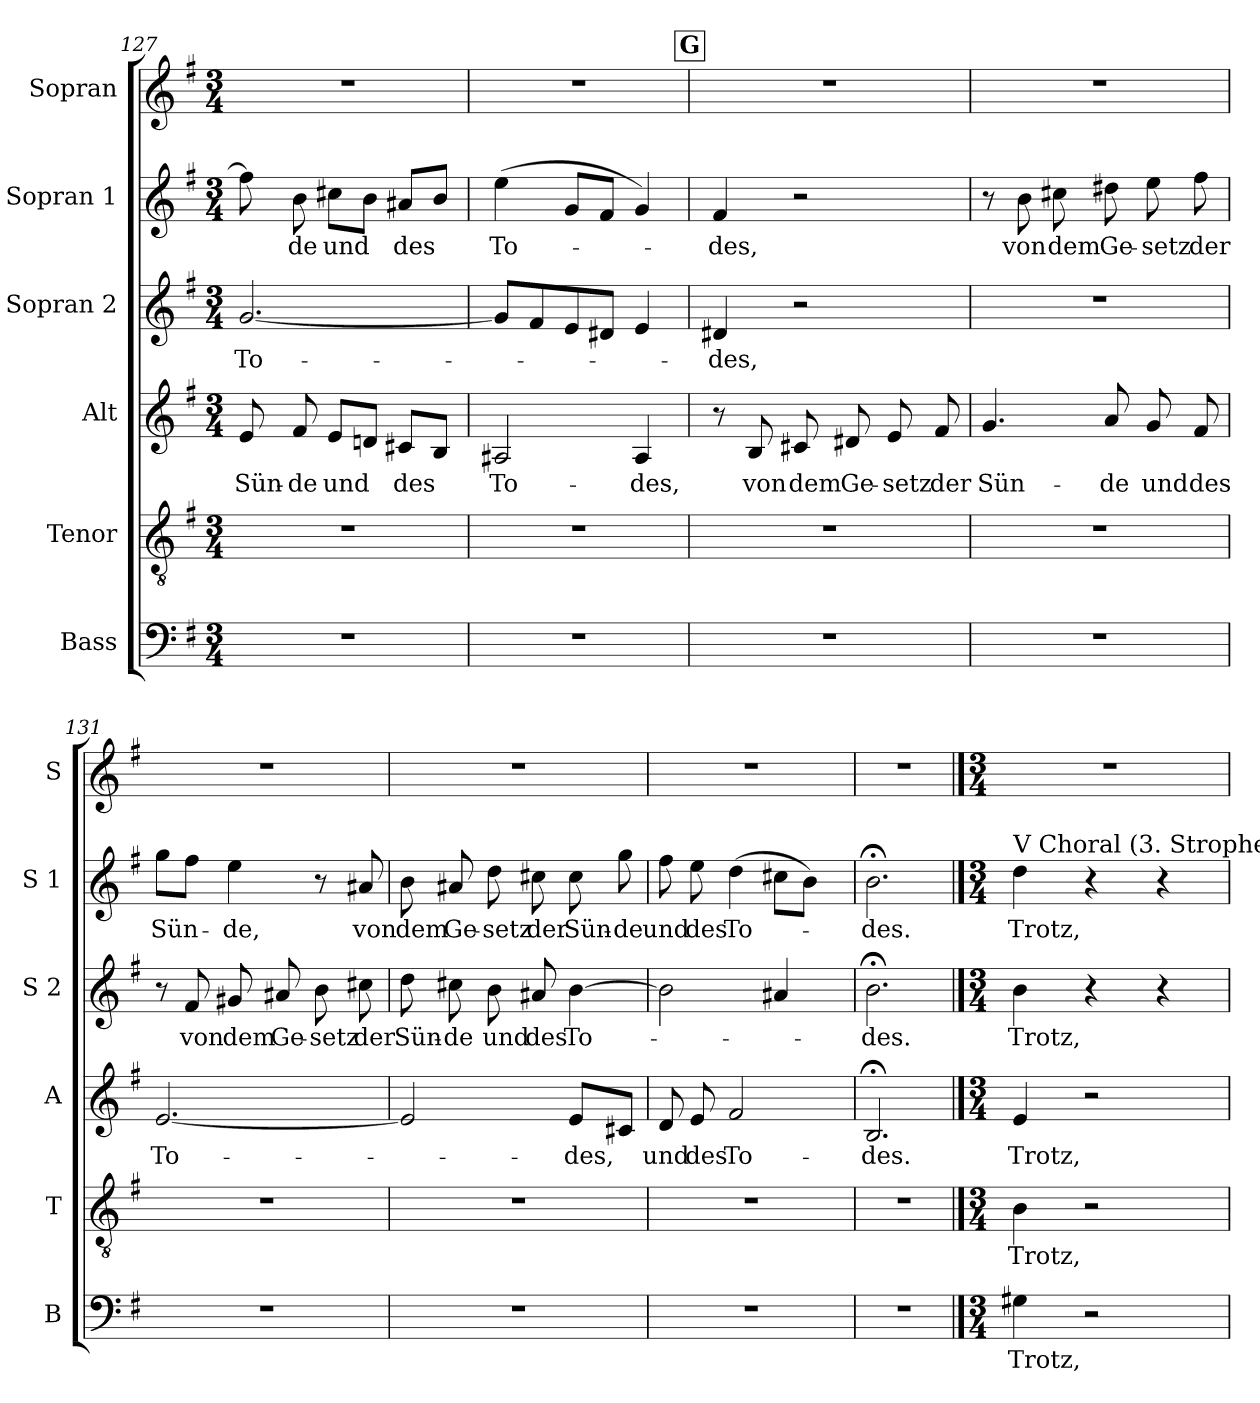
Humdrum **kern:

**kern	**text	**kern	**text	**kern	**text	**kern	**text	**kern	**text	**kern
*part6	*part6	*part5	*part5	*part4	*part4	*part3	*part3	*part2	*part2	*part1
*staff6	*staff6	*staff5	*staff5	*staff4	*staff4	*staff3	*staff3	*staff2	*staff2	*staff1
*I"Bass	*	*I"Tenor	*	*I"Alt	*	*I"Sopran 2	*	*I"Sopran 1	*	*I"Sopran
*I'B	*	*I'T	*	*I'A	*	*I'S 2	*	*I'S 1	*	*I'S
*clefF4	*	*clefGv2	*	*clefG2	*	*clefG2	*	*clefG2	*	*clefG2
*k[f#]	*	*k[f#]	*	*k[f#]	*	*k[f#]	*	*k[f#]	*	*k[f#]
*e:	*	*e:	*	*e:	*	*e:	*	*e:	*	*e:
*M3/4	*	*M3/4	*	*M3/4	*	*M3/4	*	*M3/4	*	*M3/4
=127	=127	=127	=127	=127	=127	=127	=127	=127	=127	=127
2.r	.	2.r	.	8e/	Sün-	[2.g/	To-	8ff#\]	.	2.r
.	.	.	.	8f#/	-de	.	.	8b\	-de	.
.	.	.	.	8e/L	und	.	.	8cc#X\L	und	.
.	.	.	.	8dn/J	.	.	.	8b\J	.	.
.	.	.	.	8c#X/L	des	.	.	8a#X/L	des	.
.	.	.	.	8B/J	.	.	.	8b/J	.	.
=128	=128	=128	=128	=128	=128	=128	=128	=128	=128	=128
2.r	.	2.r	.	2A#X/	To-	8g/L]	.	(4ee\	To-	2.r
.	.	.	.	.	.	8f#/	.	.	.	.
.	.	.	.	.	.	8e/	.	8g/L	.	.
.	.	.	.	.	.	8d#X/J	.	8f#/J	.	.
.	.	.	.	4A#/	-des,	4e/	.	4g/)	.	.
!!LO:REH:place=s1:b:B:fs=14:t=G
=129	=129	=129	=129	=129	=129	=129	=129	=129	=129	=129
2.r	.	2.r	.	8r	.	4d#X/	-des,	4f#/	-des,	2.r
.	.	.	.	8B/	von	.	.	.	.	.
.	.	.	.	8c#X/	dem	2r	.	2r	.	.
.	.	.	.	8d#X/	Ge-	.	.	.	.	.
.	.	.	.	8e/	-setz	.	.	.	.	.
.	.	.	.	8f#/	der	.	.	.	.	.
!!LO:LB:g=z
=130	=130	=130	=130	=130	=130	=130	=130	=130	=130	=130
2.r	.	2.r	.	4.g/	Sün-	2.r	.	8r	.	2.r
.	.	.	.	.	.	.	.	8b\	von	.
.	.	.	.	.	.	.	.	8cc#X\	dem	.
.	.	.	.	8a/	-de	.	.	8dd#X\	Ge-	.
.	.	.	.	8g/	und	.	.	8ee\	-setz	.
.	.	.	.	8f#/	des	.	.	8ff#\	der	.
=131	=131	=131	=131	=131	=131	=131	=131	=131	=131	=131
2.r	.	2.r	.	[2.e/	To-	8r	.	8gg\L	Sün-	2.r
.	.	.	.	.	.	8f#/	von	8ff#\J	.	.
.	.	.	.	.	.	8g#X/	dem	4ee\	-de,	.
.	.	.	.	.	.	8a#X/	Ge-	.	.	.
.	.	.	.	.	.	8b\	-setz	8r	.	.
.	.	.	.	.	.	8cc#X\	der	8a#X/	von	.
=132	=132	=132	=132	=132	=132	=132	=132	=132	=132	=132
2.r	.	2.r	.	2e/]	.	8dd\	Sün-	8b\	dem	2.r
.	.	.	.	.	.	8cc#X\	-de	8a#X/	Ge-	.
.	.	.	.	.	.	8b\	und	8dd\	-setz	.
.	.	.	.	.	.	8a#X/	des	8cc#X\	der	.
.	.	.	.	8e/L	-des,	[4b\	To-	8cc#\	Sün-	.
.	.	.	.	8c#X/J	.	.	.	8gg\	-de	.
=133	=133	=133	=133	=133	=133	=133	=133	=133	=133	=133
2.r	.	2.r	.	8d/	und	2b\]	.	8ff#\	und	2.r
.	.	.	.	8e/	des	.	.	8ee\	des	.
.	.	.	.	2f#/	To-	.	.	(4dd\	To-	.
.	.	.	.	.	.	4a#X/	.	8cc#X\L	.	.
.	.	.	.	.	.	.	.	8b\J)	.	.
=134	=134	=134	=134	=134	=134	=134	=134	=134	=134	=134
2.r	.	2.r	.	2.B;</	-des.	2.b;<\	-des.	2.b;<\	-des.	2.r
!!LO:PB:g=z
==135	==135	==135	==135	==135	==135	==135	==135	==135	==135	==135
*M3/4	*	*M3/4	*	*M3/4	*	*M3/4	*	*M3/4	*	*M3/4
!	!	!	!	!	!	!	!	!LO:TX:a:t=V Choral (3. Strophe)	!	!
4G#X\	Trotz,	4B\	Trotz,	4e/	Trotz,	4b\	Trotz,	4dd\	Trotz,	2.r
2r	.	2r	.	2r	.	4r	.	4r	.	.
.	.	.	.	.	.	4r	.	4r	.	.
=	=	=	=	=	=	=	=	=	=	=
*-	*-	*-	*-	*-	*-	*-	*-	*-	*-	*-
